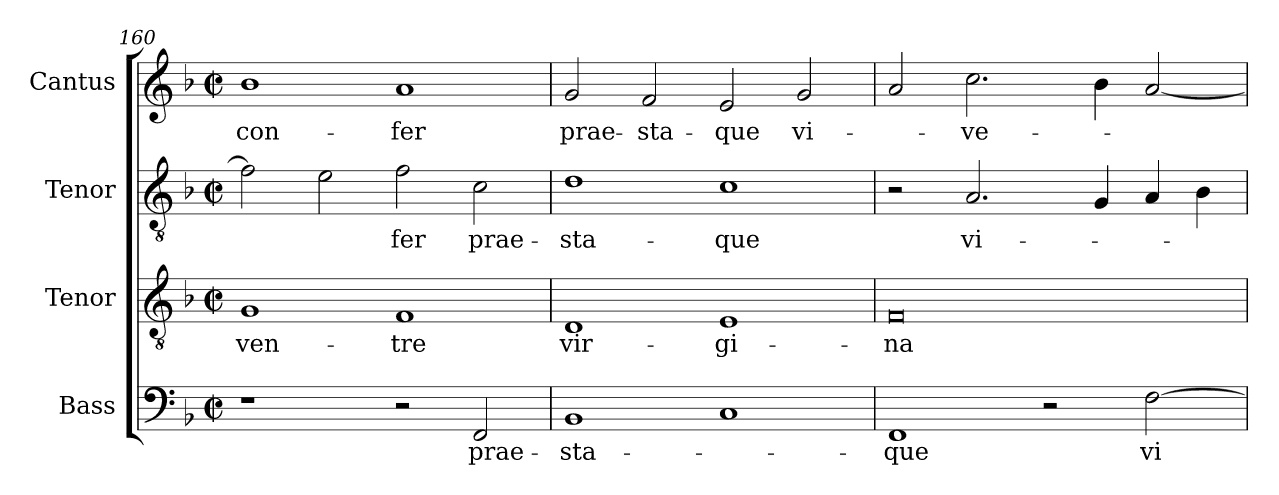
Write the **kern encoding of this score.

**kern	**text	**kern	**text	**kern	**text	**kern	**text
*part4	*part4	*part3	*part3	*part2	*part2	*part1	*part1
*staff4	*staff4	*staff3	*staff3	*staff2	*staff2	*staff1	*staff1
*I"Bass	*	*I"Tenor	*	*I"Tenor	*	*I"Cantus	*
*	*	*I'Tenor	*	*	*	*	*
*clefF4	*	*clefGv2	*	*clefGv2	*	*clefG2	*
*	*	*ITrd7c12	*	*ITrd7c12	*	*	*
*k[b-]	*	*k[b-]	*	*k[b-]	*	*k[b-]	*
*F:	*	*F:	*	*F:	*	*F:	*
*M2/2	*	*M2/2	*	*M2/2	*	*M2/2	*
*met(c|)	*	*met(c|)	*	*met(c|)	*	*met(c|)	*
=160	=160	=160	=160	=160	=160	=160	=160
!	!	!	!LO:LY:b:color=#000000	!	!	!	!
!	!	!	!	!	!	!	!LO:LY:b:color=#000000
1r	.	1GGi	ven-	2Fi\]	.	1b-i	con-
.	.	.	.	2Ei\	.	.	.
!	!	!	!LO:LY:b:color=#000000	!	!	!	!
!	!	!	!	!	!LO:LY:b:color=#000000	!	!
!	!	!	!	!	!	!	!LO:LY:b:color=#000000
2r	.	1FFi	-tre	2Fi\	-fer	1ai	-fer
!	!LO:LY:b:color=#000000	!	!	!	!	!	!
!	!	!	!	!	!LO:LY:b:color=#000000	!	!
2FFi/	prae-	.	.	2Ci\	prae-	.	.
=161	=161	=161	=161	=161	=161	=161	=161
!	!LO:LY:b:color=#000000	!	!	!	!	!	!
!	!	!	!LO:LY:b:color=#000000	!	!	!	!
!	!	!	!	!	!LO:LY:b:color=#000000	!	!
!	!	!	!	!	!	!	!LO:LY:b:color=#000000
1BB-i	-sta-	1DDi	vir-	1Di	-sta-	2gi/	prae-
!	!	!	!	!	!	!	!LO:LY:b:color=#000000
.	.	.	.	.	.	2fi/	-sta-
!	!	!	!LO:LY:b:color=#000000	!	!	!	!
!	!	!	!	!	!LO:LY:b:color=#000000	!	!
!	!	!	!	!	!	!	!LO:LY:b:color=#000000
1Ci	.	1EEi	-gi-	1Ci	-que	2ei/	-que
!	!	!	!	!	!	!	!LO:LY:b:color=#000000
.	.	.	.	.	.	2gi/	vi-
=162	=162	=162	=162	=162	=162	=162	=162
!	!LO:LY:b:color=#000000	!	!	!	!	!	!
!	!	!	!LO:LY:b:color=#000000	!	!	!	!
1FFi	-que	0FFi	-na-	2r	.	2ai/	.
!	!	!	!	!	!LO:LY:b:color=#000000	!	!
!	!	!	!	!	!	!	!LO:LY:b:color=#000000
.	.	.	.	2.AAi/	vi-	2.cci\	-ve-
2r	.	.	.	.	.	.	.
.	.	.	.	4GGi/	.	4b-i\	.
!	!LO:LY:b:color=#000000	!	!	!	!	!	!
[>2Fi\	vi-	.	.	4AAi/	.	[<2ai/	.
.	.	.	.	4BB-i\	.	.	.
=	=	=	=	=	=	=	=
*-	*-	*-	*-	*-	*-	*-	*-
